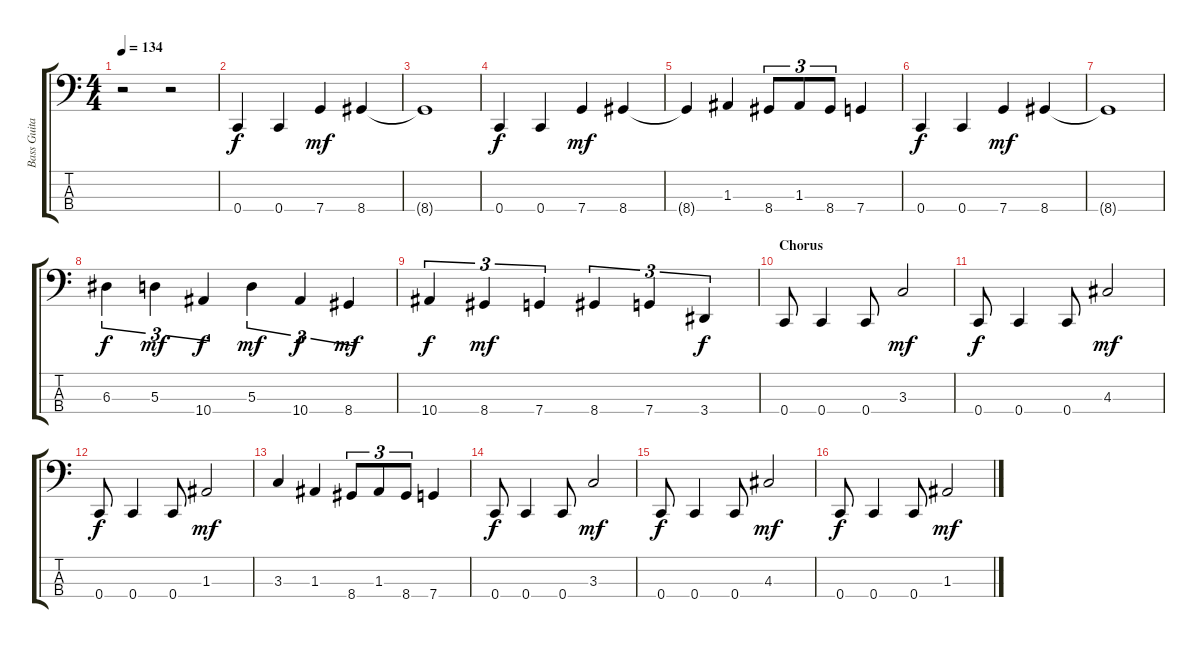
\track ("Bass Guitar" "Bass Guita") {instrument electricguitarclean}
\staff {score tabs}
\tuning (G2 D2 A1 C1) {hide}
\ts (4 4)
\tempo 134
\clef f4
\ks c
r.2{dy f} r.2 |
0.4.4 0.4.4 7.4.4{dy mf} 8.4.4 |
8.4{t}.1 |
0.4.4{dy f} 0.4.4 7.4.4{dy mf} 8.4.4 |
8.4{t}.4 1.3.4 8.4.8{tu (3 2)} 1.3.8{tu (3 2)} 8.4.8{tu (3 2)} 7.4.4 |
0.4.4{dy f} 0.4.4 7.4.4{dy mf} 8.4.4 |
8.4{t}.1 |
6.3.4{tu (3 2) dy f} 5.3.4{tu (3 2) dy mf} 10.4.4{tu (3 2) dy f} 5.3.4{tu (3 2) dy mf} 10.4.4{tu (3 2) dy f} 8.4.4{tu (3 2) dy mf} |
10.4.4{tu (3 2) dy f} 8.4.4{tu (3 2) dy mf} 7.4.4{tu (3 2)} 8.4.4{tu (3 2)} 7.4.4{tu (3 2)} 3.4.4{tu (3 2) dy f} |
\section ("" "Chorus")
0.4.8 0.4.4 0.4.8 3.3.2{dy mf} |
0.4.8{dy f} 0.4.4 0.4.8 4.3.2{dy mf} |
0.4.8{dy f} 0.4.4 0.4.8 1.3.2{dy mf} |
3.3.4 1.3.4 8.4.8{tu (3 2)} 1.3.8{tu (3 2)} 8.4.8{tu (3 2)} 7.4.4 |
0.4.8{dy f} 0.4.4 0.4.8 3.3.2{dy mf} |
0.4.8{dy f} 0.4.4 0.4.8 4.3.2{dy mf} |
0.4.8{dy f} 0.4.4 0.4.8 1.3.2{dy mf}
